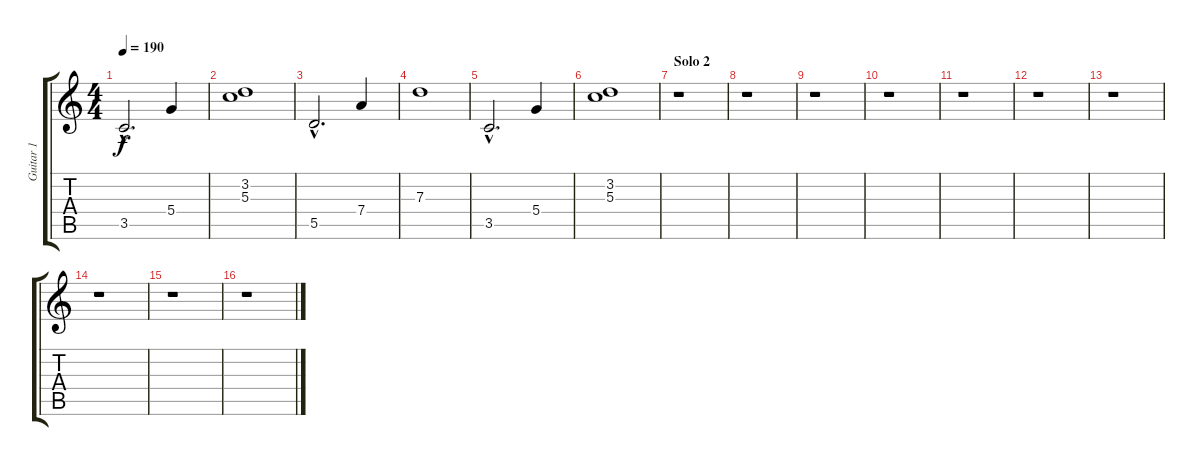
\track ("Guitar 1" "Guitar 1") {instrument overdrivenguitar}
\staff {score tabs}
\tuning (E4 B3 G3 D3 A2 E2) {hide}
\ts (4 4)
\tempo 190
\clef g2
\ks c
3.5{hac}.2{d dy f} 5.4.4 |
(3.2 5.3).1 |
5.5{hac}.2{d} 7.4.4 |
7.3.1 |
3.5{hac}.2{d} 5.4.4 |
(3.2 5.3).1 |
\section ("" "Solo 2")
r.1 |
r.1 |
r.1 |
r.1 |
r.1 |
r.1 |
r.1 |
r.1 |
r.1 |
r.1
